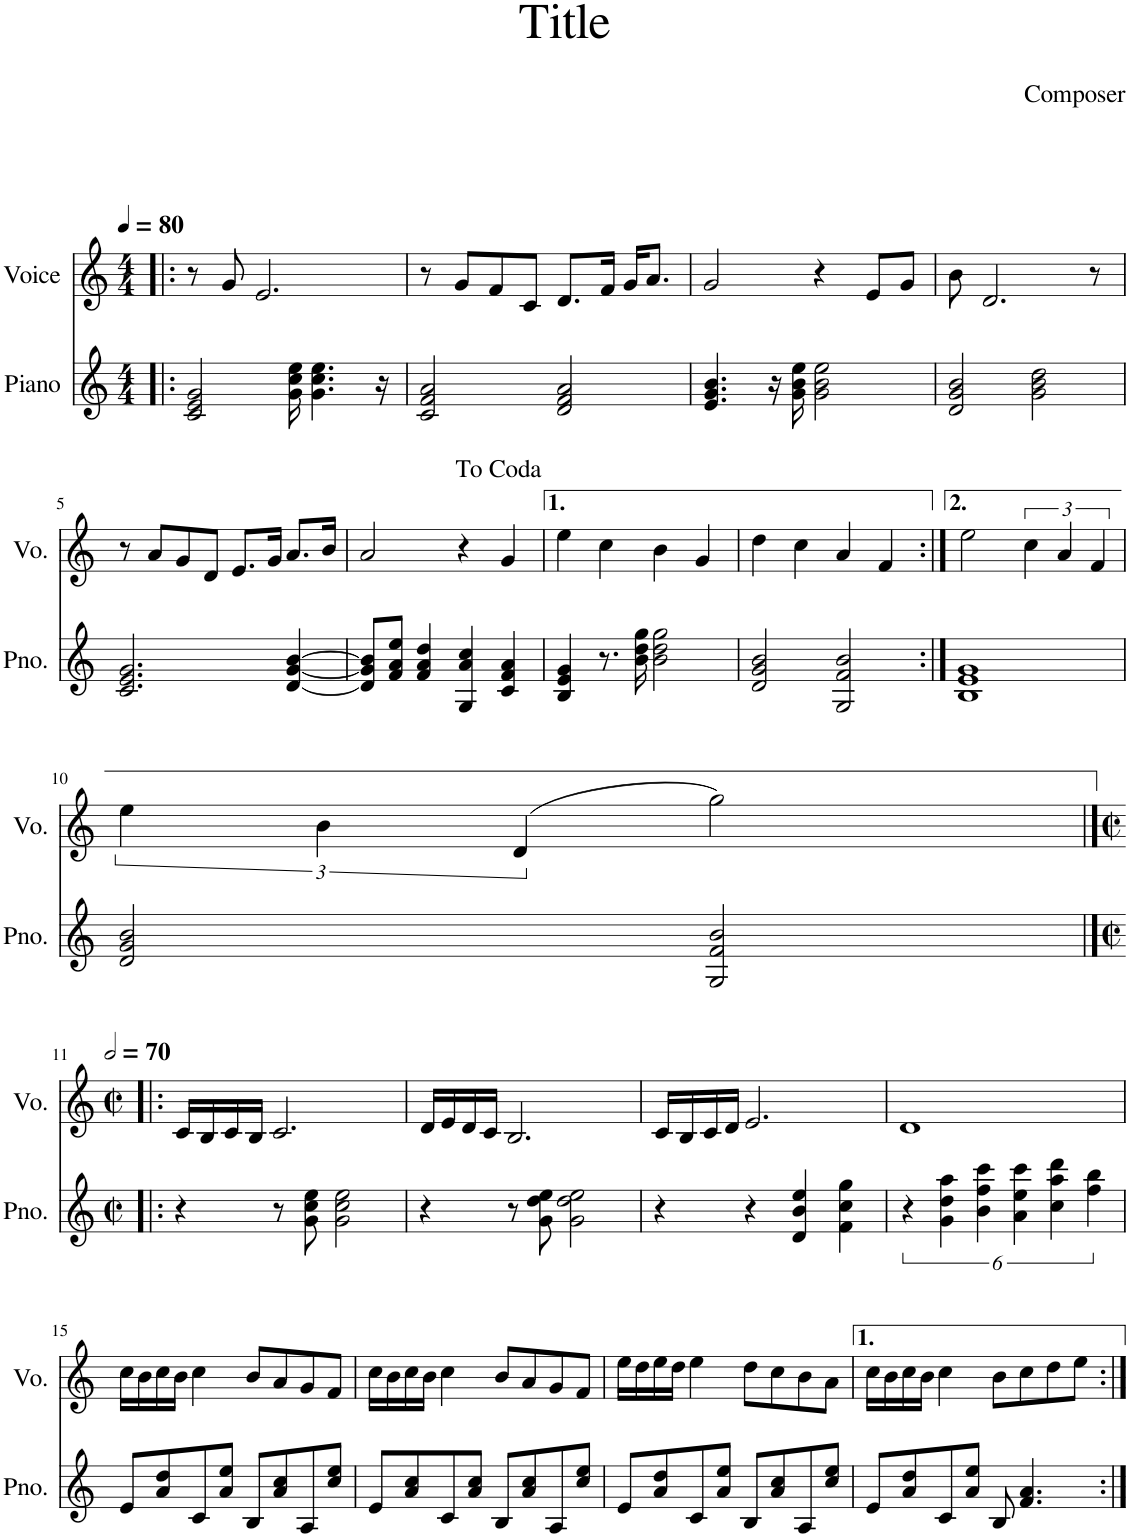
**kern	**kern
*part2	*part1
*staff2	*staff1
*I"Piano	*I"Voice
*I'Pno.	*I'Vo.
*clefG2	*clefG2
*	*Trd1c2
*k[]	*k[]
*M4/4	*M4/4
*MM80	*MM80
=1!|:	=1!|:
2c/ 2e/ 2g/	8r
.	8g/
.	2.e/
16g\ 16cc\ 16ee\	.
4.g\ 4.cc\ 4.ee\	.
16r	.
=2	=2
2c/ 2f/ 2a/	8r
.	8g/L
.	8f/
.	8c/J
2d/ 2f/ 2a/	8.d/L
.	16f/Jk
.	16g/KL
.	8.a/J
=3	=3
4.e/ 4.g/ 4.b/	2g/
16r	.
16g\ 16b\ 16ee\	.
2g\ 2b\ 2ee\	4r
.	8e/L
.	8g/J
=4	=4
2d/ 2g/ 2b/	8b\
.	2.d/
2g\ 2b\ 2dd\	.
.	8r
!!LO:LB:g=z
=5	=5
2.c/ 2.e/ 2.g/	8r
.	8a/L
.	8g/
.	8d/J
.	8.e/L
.	16g/Jk
[4d/ [4g/ [4b/	8.a/L
.	16b/Jk
=6	=6
8d/] 8g/] 8b/]L	2a/
8f/ 8a/ 8ee/J	.
4f/ 4a/ 4dd/	.
4G/ 4a/ 4cc/	4r
4c/ 4f/ 4a/	4g/
=7	=7
4B/ 4e/ 4g/	4ee\
8.r	4cc\
16b\ 16dd\ 16gg\	.
2b\ 2dd\ 2gg\	4b\
.	4g/
=8	=8
2d/ 2g/ 2b/	4dd\
.	4cc\
2G/ 2f/ 2b/	4a/
.	4f/
=9:|!	=9:|!
1B 1e 1g	2ee\
.	6cc\
.	6a/
.	6f/
!!LO:LB:g=z
=10	=10
2d/ 2g/ 2b/	6ee\
.	6b\
.	(6d/
2G/ 2f/ 2b/	2gg\)
!!LO:LB:g=z
=11|!:	=11|!:
*M2/2	*M2/2
*met(c|)	*met(c|)
*	*MM140
4r	16c/LL
.	16B/
.	16c/
.	16B/JJ
8r	2.c/
8g\ 8cc\ 8ee\	.
2g\ 2cc\ 2ee\	.
=12	=12
4r	16d/LL
.	16e/
.	16d/
.	16c/JJ
8r	2.B/
8g\ 8dd\ 8ee\	.
2g\ 2dd\ 2ee\	.
=13	=13
4r	16c/LL
.	16B/
.	16c/
.	16d/JJ
4r	2.e/
4d/ 4b/ 4ee/	.
4f\ 4cc\ 4gg\	.
=14	=14
6r	1d
6g\ 6dd\ 6aa\	.
6b\ 6ff\ 6ccc\	.
6a\ 6ee\ 6ccc\	.
6cc\ 6aa\ 6ddd\	.
6ff\ 6bb\	.
!!LO:LB:g=z
=15	=15
8e/L	16cc\LL
.	16b\
8a/ 8dd/	16cc\
.	16b\JJ
8c/	4cc\
8a/ 8ee/J	.
8B/L	8b/L
8a/ 8cc/	8a/
8A/	8g/
8cc/ 8ee/J	8f/J
=16	=16
8e/L	16cc\LL
.	16b\
8a/ 8cc/	16cc\
.	16b\JJ
8c/	4cc\
8a/ 8cc/J	.
8B/L	8b/L
8a/ 8cc/	8a/
8A/	8g/
8cc/ 8ee/J	8f/J
=17	=17
8e/L	16ee\LL
.	16dd\
8a/ 8dd/	16ee\
.	16dd\JJ
8c/	4ee\
8a/ 8ee/J	.
8B/L	8dd\L
8a/ 8cc/	8cc\
8A/	8b\
8cc/ 8ee/J	8a\J
=18	=18
8e/L	16cc\LL
.	16b\
8a/ 8dd/	16cc\
.	16b\JJ
8c/	4cc\
8a/ 8ee/J	.
8B/	8b\L
4.f/ 4.a/	8cc\
.	8dd\
.	8ee\J
=:|!	=:|!
*-	*-
